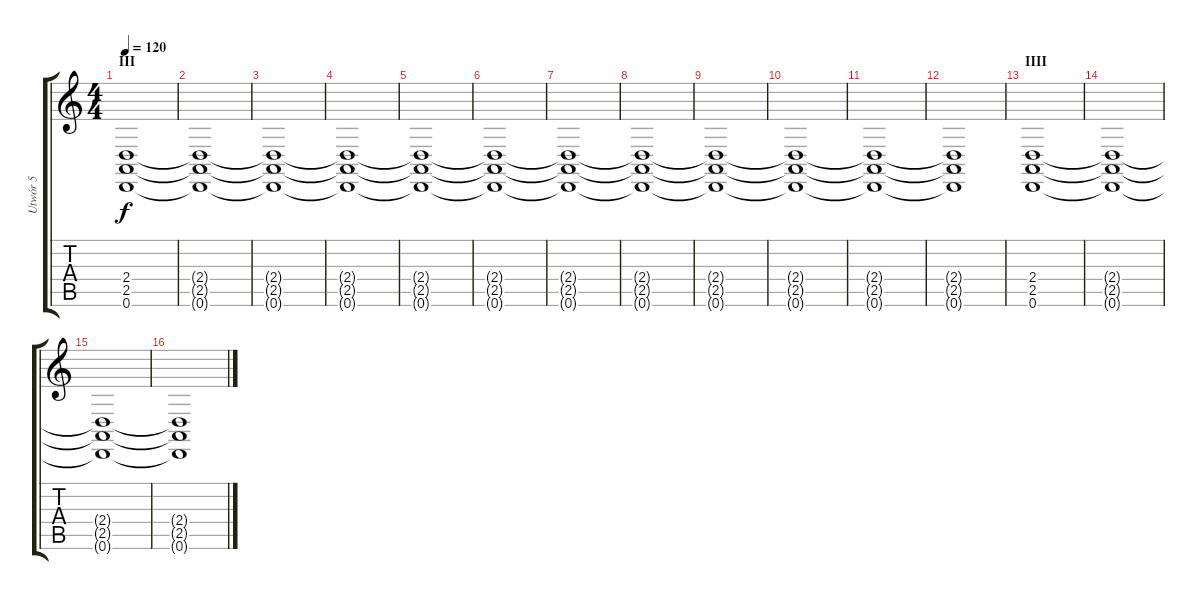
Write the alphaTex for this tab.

\track ("Utwór 5" "Utwór 5") {instrument lead1square}
\staff {score tabs}
\tuning (D4 A3 F3 C3 G2 D2) {hide}
\ts (4 4)
\section ("" "III")
\tempo 120
\clef g2
\ks c
(2.4{t} 2.5{t} 0.6{t}).1{dy f} |
(2.4{t} 2.5{t} 0.6{t}).1 |
(2.4{t} 2.5{t} 0.6{t}).1 |
(2.4{t} 2.5{t} 0.6{t}).1 |
(2.4{t} 2.5{t} 0.6{t}).1 |
(2.4{t} 2.5{t} 0.6{t}).1 |
(2.4{t} 2.5{t} 0.6{t}).1 |
(2.4{t} 2.5{t} 0.6{t}).1 |
(2.4{t} 2.5{t} 0.6{t}).1 |
(2.4{t} 2.5{t} 0.6{t}).1 |
(2.4{t} 2.5{t} 0.6{t}).1 |
(2.4{t} 2.5{t} 0.6{t}).1 |
\section ("" "IIII")
(2.4 2.5 0.6).1{volume 7} |
(2.4{t} 2.5{t} 0.6{t}).1 |
(2.4{t} 2.5{t} 0.6{t}).1 |
(2.4{t} 2.5{t} 0.6{t}).1
